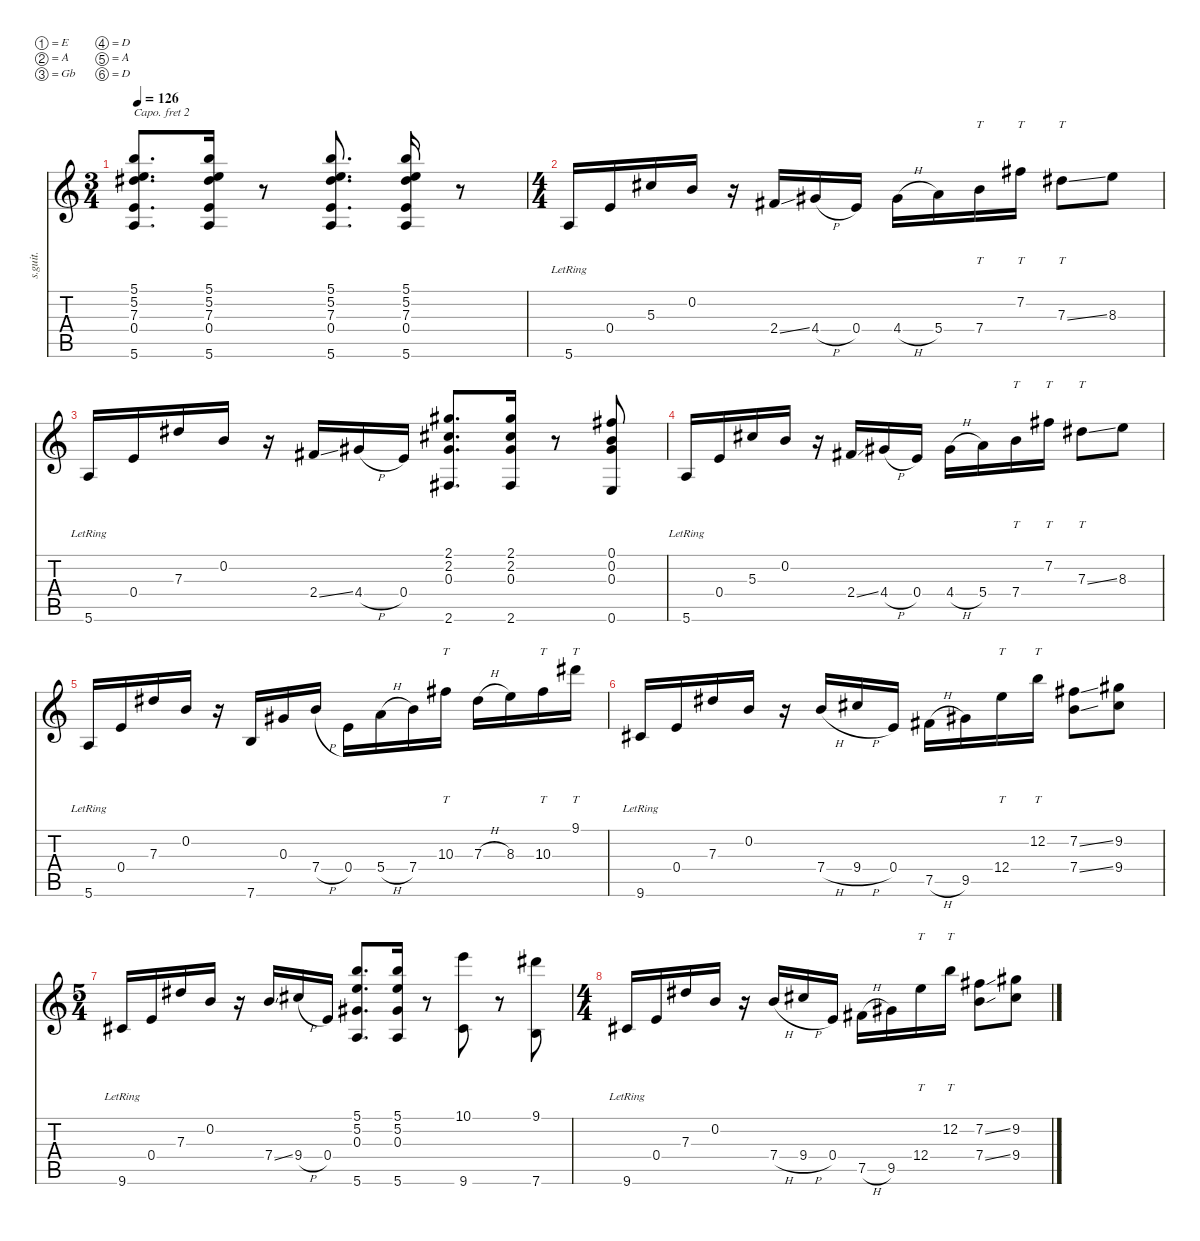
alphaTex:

\defaultSystemsLayout 4
\hideDynamics
\bracketExtendMode nobrackets
\track ("Alternate Tab" "s.guit.") {instrument electricguitarjazz}
\staff {score tabs}
\capo 2
\tuning (E4 A3 Gb3 D3 A2 D2)
\ts (3 4)
\tempo 126
\clef g2
\ks c
(5.1 5.2 7.3{acc #} 0.4 5.6).8{d lyrics (0 "") lyrics (1 "") lyrics (2 "") lyrics (3 "") lyrics (4 "") dy mf} (5.1 5.2 7.3{acc #} 0.4 5.6).16{lyrics (0 "") lyrics (1 "") lyrics (2 "") lyrics (3 "") lyrics (4 "")} r.8 (5.1 5.2 7.3{acc #} 0.4 5.6).8{d lyrics (0 "") lyrics (1 "") lyrics (2 "") lyrics (3 "") lyrics (4 "")} (5.1 5.2 7.3{acc #} 0.4 5.6).16{lyrics (0 "") lyrics (1 "") lyrics (2 "") lyrics (3 "") lyrics (4 "")} r.8 |
\ts (4 4)
\beaming (8 2 2 2 2)
5.6{lr}.16{lyrics (0 "") lyrics (1 "") lyrics (2 "") lyrics (3 "") lyrics (4 "")} 0.4.16{lyrics (0 "") lyrics (1 "") lyrics (2 "") lyrics (3 "") lyrics (4 "")} 5.3.16{lyrics (0 "") lyrics (1 "") lyrics (2 "") lyrics (3 "") lyrics (4 "")} 0.2.16{lyrics (0 "") lyrics (1 "") lyrics (2 "") lyrics (3 "") lyrics (4 "")} r.16 2.4{ss}.16{lyrics (0 "") lyrics (1 "") lyrics (2 "") lyrics (3 "") lyrics (4 "")} 4.4{h acc #}.16{lyrics (0 "") lyrics (1 "") lyrics (2 "") lyrics (3 "") lyrics (4 "")} 0.4.16{lyrics (0 "") lyrics (1 "") lyrics (2 "") lyrics (3 "") lyrics (4 "")} 4.4{h acc #}.16{lyrics (0 "") lyrics (1 "") lyrics (2 "") lyrics (3 "") lyrics (4 "")} 5.4.16{lyrics (0 "") lyrics (1 "") lyrics (2 "") lyrics (3 "") lyrics (4 "")} 7.4.16{tt lyrics (0 "") lyrics (1 "") lyrics (2 "") lyrics (3 "") lyrics (4 "")} 7.2.16{tt lyrics (0 "") lyrics (1 "") lyrics (2 "") lyrics (3 "") lyrics (4 "")} 7.3{ss acc #}.8{tt lyrics (0 "") lyrics (1 "") lyrics (2 "") lyrics (3 "") lyrics (4 "")} 8.3.8{lyrics (0 "") lyrics (1 "") lyrics (2 "") lyrics (3 "") lyrics (4 "")} |
5.6{lr}.16{lyrics (0 "") lyrics (1 "") lyrics (2 "") lyrics (3 "") lyrics (4 "")} 0.4.16{lyrics (0 "") lyrics (1 "") lyrics (2 "") lyrics (3 "") lyrics (4 "")} 7.3{acc #}.16{lyrics (0 "") lyrics (1 "") lyrics (2 "") lyrics (3 "") lyrics (4 "")} 0.2.16{lyrics (0 "") lyrics (1 "") lyrics (2 "") lyrics (3 "") lyrics (4 "")} r.16 2.4{ss}.16{lyrics (0 "") lyrics (1 "") lyrics (2 "") lyrics (3 "") lyrics (4 "")} 4.4{h acc #}.16{lyrics (0 "") lyrics (1 "") lyrics (2 "") lyrics (3 "") lyrics (4 "")} 0.4.16{lyrics (0 "") lyrics (1 "") lyrics (2 "") lyrics (3 "") lyrics (4 "")} (2.1{acc #} 2.2 0.3{acc #} 2.6).8{d lyrics (0 "") lyrics (1 "") lyrics (2 "") lyrics (3 "") lyrics (4 "")} (2.1{acc #} 2.2 0.3{acc #} 2.6).16{lyrics (0 "") lyrics (1 "") lyrics (2 "") lyrics (3 "") lyrics (4 "")} r.8 (0.1 0.2 0.3{acc #} 0.6).8{lyrics (0 "") lyrics (1 "") lyrics (2 "") lyrics (3 "") lyrics (4 "")} |
5.6{lr}.16{lyrics (0 "") lyrics (1 "") lyrics (2 "") lyrics (3 "") lyrics (4 "")} 0.4.16{lyrics (0 "") lyrics (1 "") lyrics (2 "") lyrics (3 "") lyrics (4 "")} 5.3.16{lyrics (0 "") lyrics (1 "") lyrics (2 "") lyrics (3 "") lyrics (4 "")} 0.2.16{lyrics (0 "") lyrics (1 "") lyrics (2 "") lyrics (3 "") lyrics (4 "")} r.16 2.4{ss}.16{lyrics (0 "") lyrics (1 "") lyrics (2 "") lyrics (3 "") lyrics (4 "")} 4.4{h acc #}.16{lyrics (0 "") lyrics (1 "") lyrics (2 "") lyrics (3 "") lyrics (4 "")} 0.4.16{lyrics (0 "") lyrics (1 "") lyrics (2 "") lyrics (3 "") lyrics (4 "")} 4.4{h acc #}.16{lyrics (0 "") lyrics (1 "") lyrics (2 "") lyrics (3 "") lyrics (4 "")} 5.4.16{lyrics (0 "") lyrics (1 "") lyrics (2 "") lyrics (3 "") lyrics (4 "")} 7.4.16{tt lyrics (0 "") lyrics (1 "") lyrics (2 "") lyrics (3 "") lyrics (4 "")} 7.2.16{tt lyrics (0 "") lyrics (1 "") lyrics (2 "") lyrics (3 "") lyrics (4 "")} 7.3{ss acc #}.8{tt lyrics (0 "") lyrics (1 "") lyrics (2 "") lyrics (3 "") lyrics (4 "")} 8.3.8{lyrics (0 "") lyrics (1 "") lyrics (2 "") lyrics (3 "") lyrics (4 "")} |
5.6{lr}.16{lyrics (0 "") lyrics (1 "") lyrics (2 "") lyrics (3 "") lyrics (4 "")} 0.4.16{lyrics (0 "") lyrics (1 "") lyrics (2 "") lyrics (3 "") lyrics (4 "")} 7.3{acc #}.16{lyrics (0 "") lyrics (1 "") lyrics (2 "") lyrics (3 "") lyrics (4 "")} 0.2.16{lyrics (0 "") lyrics (1 "") lyrics (2 "") lyrics (3 "") lyrics (4 "")} r.16 7.6.16{lyrics (0 "") lyrics (1 "") lyrics (2 "") lyrics (3 "") lyrics (4 "")} 0.3{acc #}.16{lyrics (0 "") lyrics (1 "") lyrics (2 "") lyrics (3 "") lyrics (4 "")} 7.4{h}.16{lyrics (0 "") lyrics (1 "") lyrics (2 "") lyrics (3 "") lyrics (4 "")} 0.4.16{lyrics (0 "") lyrics (1 "") lyrics (2 "") lyrics (3 "") lyrics (4 "")} 5.4{h}.16{lyrics (0 "") lyrics (1 "") lyrics (2 "") lyrics (3 "") lyrics (4 "")} 7.4.16{lyrics (0 "") lyrics (1 "") lyrics (2 "") lyrics (3 "") lyrics (4 "")} 10.3.16{tt lyrics (0 "") lyrics (1 "") lyrics (2 "") lyrics (3 "") lyrics (4 "")} 7.3{h acc #}.16{lyrics (0 "") lyrics (1 "") lyrics (2 "") lyrics (3 "") lyrics (4 "")} 8.3.16{lyrics (0 "") lyrics (1 "") lyrics (2 "") lyrics (3 "") lyrics (4 "")} 10.3.16{tt lyrics (0 "") lyrics (1 "") lyrics (2 "") lyrics (3 "") lyrics (4 "")} 9.1{acc #}.16{tt lyrics (0 "") lyrics (1 "") lyrics (2 "") lyrics (3 "") lyrics (4 "")} |
9.6{lr}.16{lyrics (0 "") lyrics (1 "") lyrics (2 "") lyrics (3 "") lyrics (4 "")} 0.4.16{lyrics (0 "") lyrics (1 "") lyrics (2 "") lyrics (3 "") lyrics (4 "")} 7.3{acc #}.16{lyrics (0 "") lyrics (1 "") lyrics (2 "") lyrics (3 "") lyrics (4 "")} 0.2.16{lyrics (0 "") lyrics (1 "") lyrics (2 "") lyrics (3 "") lyrics (4 "")} r.16 7.4{h}.16{lyrics (0 "") lyrics (1 "") lyrics (2 "") lyrics (3 "") lyrics (4 "")} 9.4{h}.16{lyrics (0 "") lyrics (1 "") lyrics (2 "") lyrics (3 "") lyrics (4 "")} 0.4.16{lyrics (0 "") lyrics (1 "") lyrics (2 "") lyrics (3 "") lyrics (4 "")} 7.5{h}.16{lyrics (0 "") lyrics (1 "") lyrics (2 "") lyrics (3 "") lyrics (4 "")} 9.5{acc #}.16{lyrics (0 "") lyrics (1 "") lyrics (2 "") lyrics (3 "") lyrics (4 "")} 12.4.16{tt lyrics (0 "") lyrics (1 "") lyrics (2 "") lyrics (3 "") lyrics (4 "")} 12.2.16{tt lyrics (0 "") lyrics (1 "") lyrics (2 "") lyrics (3 "") lyrics (4 "")} (7.2{ss} 7.4{ss}).8{lyrics (0 "") lyrics (1 "") lyrics (2 "") lyrics (3 "") lyrics (4 "")} (9.2{acc #} 9.4).8{lyrics (0 "") lyrics (1 "") lyrics (2 "") lyrics (3 "") lyrics (4 "")} |
\ts (5 4)
\beaming (8 2 2 2 2)
9.6{lr}.16{lyrics (0 "") lyrics (1 "") lyrics (2 "") lyrics (3 "") lyrics (4 "")} 0.4.16{lyrics (0 "") lyrics (1 "") lyrics (2 "") lyrics (3 "") lyrics (4 "")} 7.3{acc #}.16{lyrics (0 "") lyrics (1 "") lyrics (2 "") lyrics (3 "") lyrics (4 "")} 0.2.16{lyrics (0 "") lyrics (1 "") lyrics (2 "") lyrics (3 "") lyrics (4 "")} r.16 7.4{ss}.16{lyrics (0 "") lyrics (1 "") lyrics (2 "") lyrics (3 "") lyrics (4 "")} 9.4{h}.16{lyrics (0 "") lyrics (1 "") lyrics (2 "") lyrics (3 "") lyrics (4 "")} 0.4.16{lyrics (0 "") lyrics (1 "") lyrics (2 "") lyrics (3 "") lyrics (4 "")} (5.1 5.2 0.3{acc #} 5.6).8{d lyrics (0 "") lyrics (1 "") lyrics (2 "") lyrics (3 "") lyrics (4 "")} (5.1 5.2 0.3{acc #} 5.6).16{lyrics (0 "") lyrics (1 "") lyrics (2 "") lyrics (3 "") lyrics (4 "")} r.8 (10.1 9.6).8{lyrics (0 "") lyrics (1 "") lyrics (2 "") lyrics (3 "") lyrics (4 "")} r.8 (9.1{acc #} 7.6).8{lyrics (0 "") lyrics (1 "") lyrics (2 "") lyrics (3 "") lyrics (4 "")} |
\ts (4 4)
\beaming (8 2 2 2 2)
9.6{lr}.16{lyrics (0 "") lyrics (1 "") lyrics (2 "") lyrics (3 "") lyrics (4 "")} 0.4.16{lyrics (0 "") lyrics (1 "") lyrics (2 "") lyrics (3 "") lyrics (4 "")} 7.3{acc #}.16{lyrics (0 "") lyrics (1 "") lyrics (2 "") lyrics (3 "") lyrics (4 "")} 0.2.16{lyrics (0 "") lyrics (1 "") lyrics (2 "") lyrics (3 "") lyrics (4 "")} r.16 7.4{h}.16{lyrics (0 "") lyrics (1 "") lyrics (2 "") lyrics (3 "") lyrics (4 "")} 9.4{h}.16{lyrics (0 "") lyrics (1 "") lyrics (2 "") lyrics (3 "") lyrics (4 "")} 0.4.16{lyrics (0 "") lyrics (1 "") lyrics (2 "") lyrics (3 "") lyrics (4 "")} 7.5{h}.16{lyrics (0 "") lyrics (1 "") lyrics (2 "") lyrics (3 "") lyrics (4 "")} 9.5{acc #}.16{lyrics (0 "") lyrics (1 "") lyrics (2 "") lyrics (3 "") lyrics (4 "")} 12.4.16{tt lyrics (0 "") lyrics (1 "") lyrics (2 "") lyrics (3 "") lyrics (4 "")} 12.2.16{tt lyrics (0 "") lyrics (1 "") lyrics (2 "") lyrics (3 "") lyrics (4 "")} (7.2{ss} 7.4{ss}).8{lyrics (0 "") lyrics (1 "") lyrics (2 "") lyrics (3 "") lyrics (4 "")} (9.2{acc #} 9.4).8{lyrics (0 "") lyrics (1 "") lyrics (2 "") lyrics (3 "") lyrics (4 "")}
